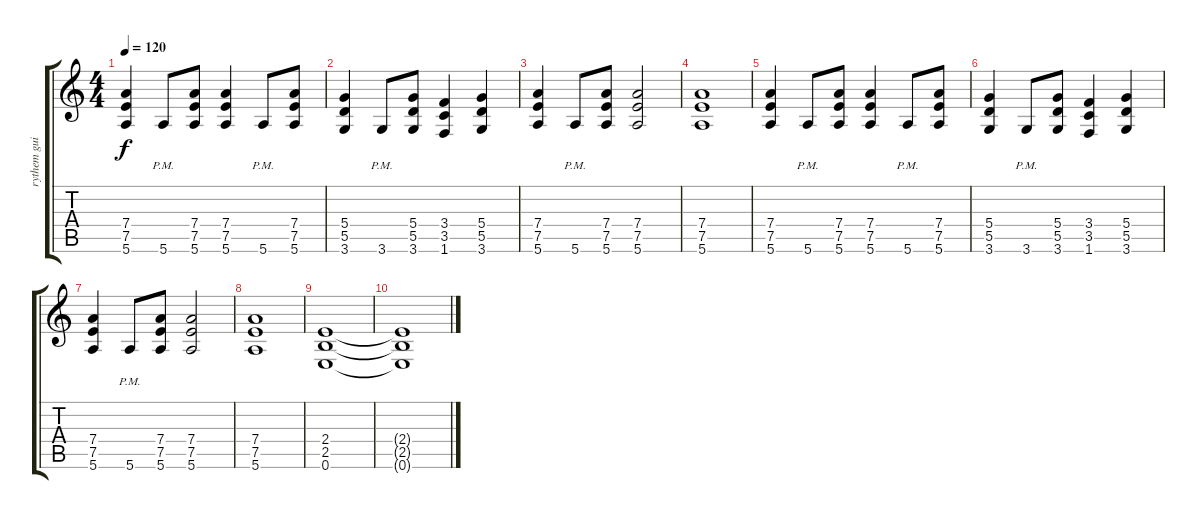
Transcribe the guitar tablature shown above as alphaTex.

\track ("rythem guitar" "rythem gui") {instrument distortionguitar}
\staff {score tabs}
\tuning (E4 B3 G3 D3 A2 E2) {hide}
\ts (4 4)
\tempo 120
\clef g2
\ks c
(7.4 7.5 5.6).4{dy f instrument distortionguitar} 5.6{pm}.8 (7.4 7.5 5.6).8 (7.4 7.5 5.6).4 5.6{pm}.8 (7.4 7.5 5.6).8 |
(5.4 5.5 3.6).4 3.6{pm}.8 (5.4 5.5 3.6).8 (3.4 3.5 1.6).4 (5.4 5.5 3.6).4 |
(7.4 7.5 5.6).4 5.6{pm}.8 (7.4 7.5 5.6).8 (7.4 7.5 5.6).2 |
(7.4 7.5 5.6).1 |
(7.4 7.5 5.6).4 5.6{pm}.8 (7.4 7.5 5.6).8 (7.4 7.5 5.6).4 5.6{pm}.8 (7.4 7.5 5.6).8 |
(5.4 5.5 3.6).4 3.6{pm}.8 (5.4 5.5 3.6).8 (3.4 3.5 1.6).4 (5.4 5.5 3.6).4 |
(7.4 7.5 5.6).4 5.6{pm}.8 (7.4 7.5 5.6).8 (7.4 7.5 5.6).2 |
(7.4 7.5 5.6).1 |
(2.4 2.5 0.6).1{volume 0} |
(2.4{t} 2.5{t} 0.6{t}).1
